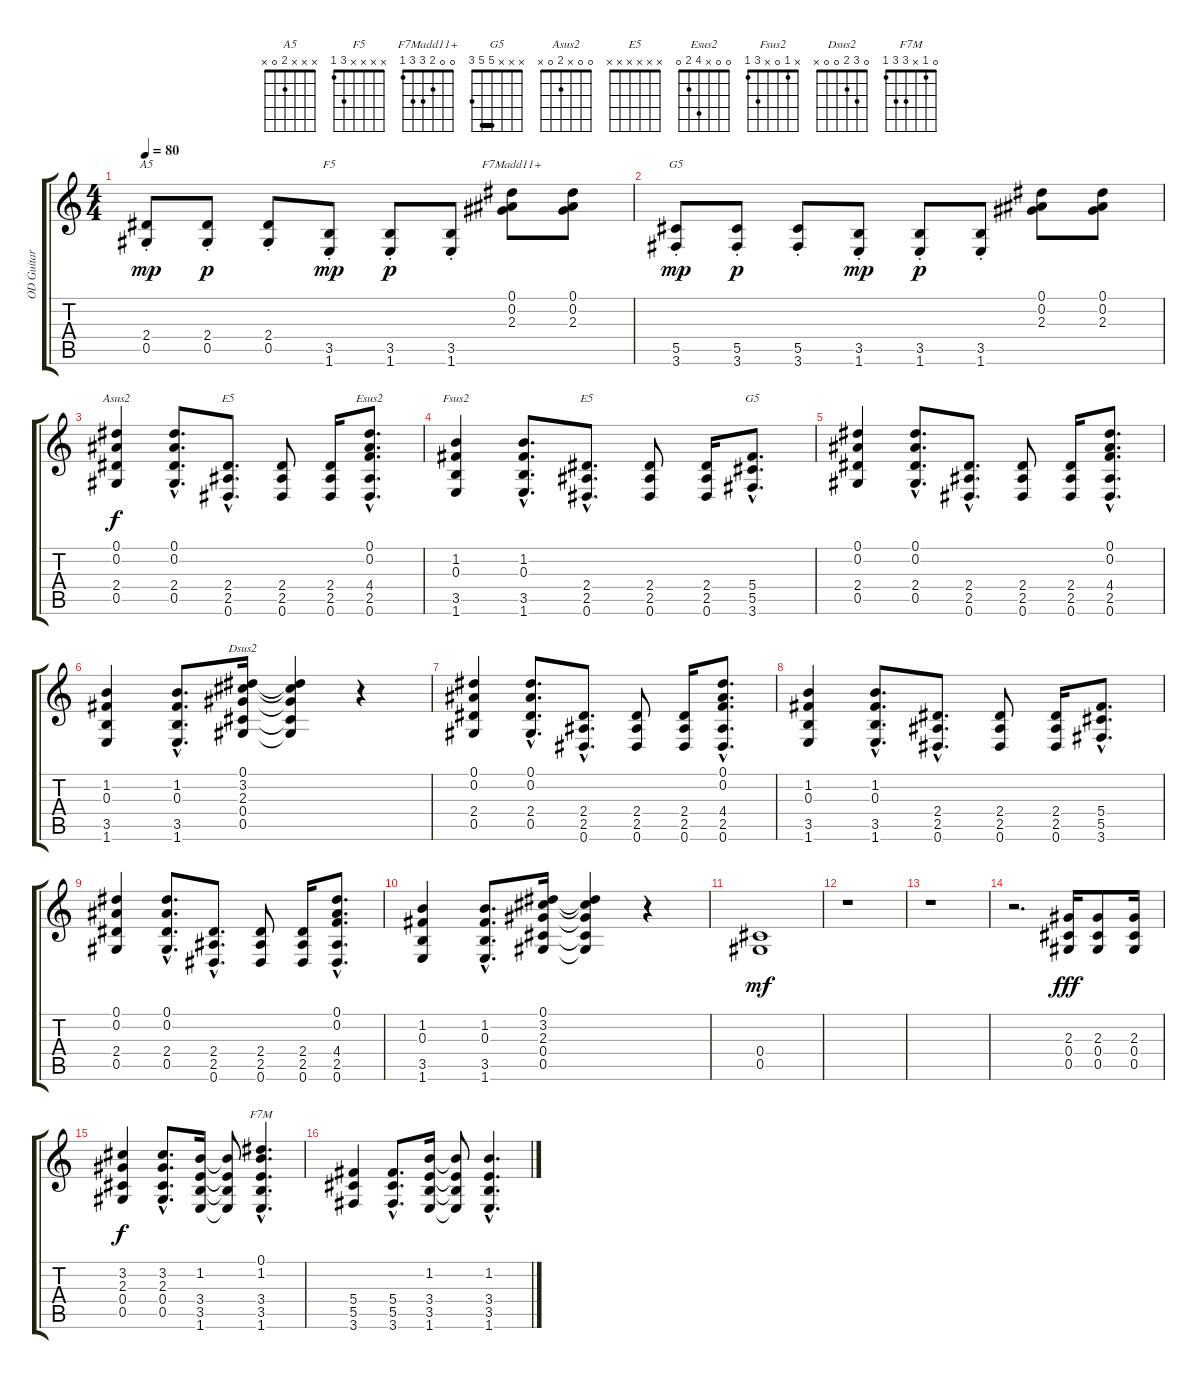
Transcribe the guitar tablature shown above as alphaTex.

\track ("OD Guitar" "OD Guitar") {instrument electricguitarclean}
\staff {score tabs}
\tuning (Eb4 Bb3 Gb3 Db3 Ab2 Eb2) {hide}
\chord ("A5" x x x 2 0 x)
\chord ("F5" x x x x 3 1)
\chord ("F7Madd11+" 0 0 2 3 3 1)
\chord ("G5" x x x x 5 3)
\chord ("Asus2" 0 0 x 2 0 x)
\chord ("E5" x x x 2 2 0) {barre 2}
\chord ("Esus2" 0 0 x 4 2 0)
\chord ("Fsus2" x 1 0 x 3 1)
\chord ("E5" x x x x x x)
\chord ("G5" x x x 5 5 3) {barre 5}
\chord ("Dsus2" 0 3 2 0 0 x)
\chord ("F7M" 0 1 x 3 3 1)
\ts (4 4)
\tempo 80
\clef g2
\ks c
(2.4{st} 0.5{st}).8{ch "A5" dy mp} (2.4{st} 0.5{st}).8{dy p} (2.4{st} 0.5{st}).8 (3.5{st} 1.6{st}).8{ch "F5" dy mp} (3.5{st} 1.6{st}).8{dy p} (3.5{st} 1.6{st}).8 (0.1 0.2 2.3).8{ch "F7Madd11+"} (0.1 0.2 2.3).8 |
(5.5 3.6{st}).8{ch "G5" dy mp} (5.5 3.6{st}).8{dy p} (5.5 3.6{st}).8 (3.5{st} 1.6{st}).8{dy mp} (3.5{st} 1.6{st}).8{dy p} (3.5{st} 1.6{st}).8 (0.1 0.2 2.3).8 (0.1 0.2 2.3).8 |
(0.1 0.2 2.4 0.5).4{ch "Asus2" dy f} (0.1{hac} 0.2{hac} 2.4{hac} 0.5{hac}).8{d} (2.4{hac} 2.5{hac} 0.6{hac}).8{d ch "E5"} (2.4 2.5 0.6).8 (2.4 2.5 0.6).16 (0.1{hac} 0.2{hac} 4.4{hac} 2.5{hac} 0.6{hac}).8{d ch "Esus2"} |
(1.2 0.3 3.5 1.6).4{ch "Fsus2"} (1.2{hac} 0.3{hac} 3.5{hac} 1.6{hac}).8{d} (2.4{hac} 2.5{hac} 0.6{hac}).8{d ch "E5"} (2.4 2.5 0.6).8 (2.4 2.5 0.6).16 (5.4{hac} 5.5{hac} 3.6{hac}).8{d ch "G5"} |
(0.1 0.2 2.4 0.5).4 (0.1{hac} 0.2{hac} 2.4{hac} 0.5{hac}).8{d} (2.4{hac} 2.5{hac} 0.6{hac}).8{d} (2.4 2.5 0.6).8 (2.4 2.5 0.6).16 (0.1{hac} 0.2{hac} 4.4{hac} 2.5{hac} 0.6{hac}).8{d} |
(1.2 0.3 3.5 1.6).4 (1.2{hac} 0.3{hac} 3.5{hac} 1.6{hac}).8{d} (0.1 3.2 2.3 0.4 0.5).16{ch "Dsus2"} (0.1{t} 3.2{t} 2.3{t} 0.4{t} 0.5{t}).4 r.4 |
(0.1 0.2 2.4 0.5).4 (0.1{hac} 0.2{hac} 2.4{hac} 0.5{hac}).8{d} (2.4{hac} 2.5{hac} 0.6{hac}).8{d} (2.4 2.5 0.6).8 (2.4 2.5 0.6).16 (0.1{hac} 0.2{hac} 4.4{hac} 2.5{hac} 0.6{hac}).8{d} |
(1.2 0.3 3.5 1.6).4 (1.2{hac} 0.3{hac} 3.5{hac} 1.6{hac}).8{d} (2.4{hac} 2.5{hac} 0.6{hac}).8{d} (2.4 2.5 0.6).8 (2.4 2.5 0.6).16 (5.4{hac} 5.5{hac} 3.6{hac}).8{d} |
(0.1 0.2 2.4 0.5).4 (0.1{hac} 0.2{hac} 2.4{hac} 0.5{hac}).8{d} (2.4{hac} 2.5{hac} 0.6{hac}).8{d} (2.4 2.5 0.6).8 (2.4 2.5 0.6).16 (0.1{hac} 0.2{hac} 4.4{hac} 2.5{hac} 0.6{hac}).8{d} |
(1.2 0.3 3.5 1.6).4 (1.2{hac} 0.3{hac} 3.5{hac} 1.6{hac}).8{d} (0.1 3.2 2.3 0.4 0.5).16 (0.1{t} 3.2{t} 2.3{t} 0.4{t} 0.5{t}).4 r.4 |
(0.4 0.5).1{dy mf} |
r.1 |
r.1 |
r.2{d} (2.3 0.4 0.5).16{dy fff} (2.3 0.4 0.5).8 (2.3 0.4 0.5).16 |
(3.2 2.3 0.4 0.5).4{dy f} (3.2{hac} 2.3{hac} 0.4{hac} 0.5{hac}).8{d} (1.2 3.4 3.5 1.6).16 (1.2{t} 3.4{t} 3.5{t} 1.6{t}).8 (0.1{hac} 1.2{hac} 3.4{hac} 3.5{hac} 1.6{hac}).4{d ch "F7M"} |
(5.4 5.5 3.6).4 (5.4{hac} 5.5{hac} 3.6{hac}).8{d} (1.2 3.4 3.5 1.6).16 (1.2{t} 3.4{t} 3.5{t} 1.6{t}).8 (1.2{hac} 3.4{hac} 3.5{hac} 1.6{hac}).4{d}
